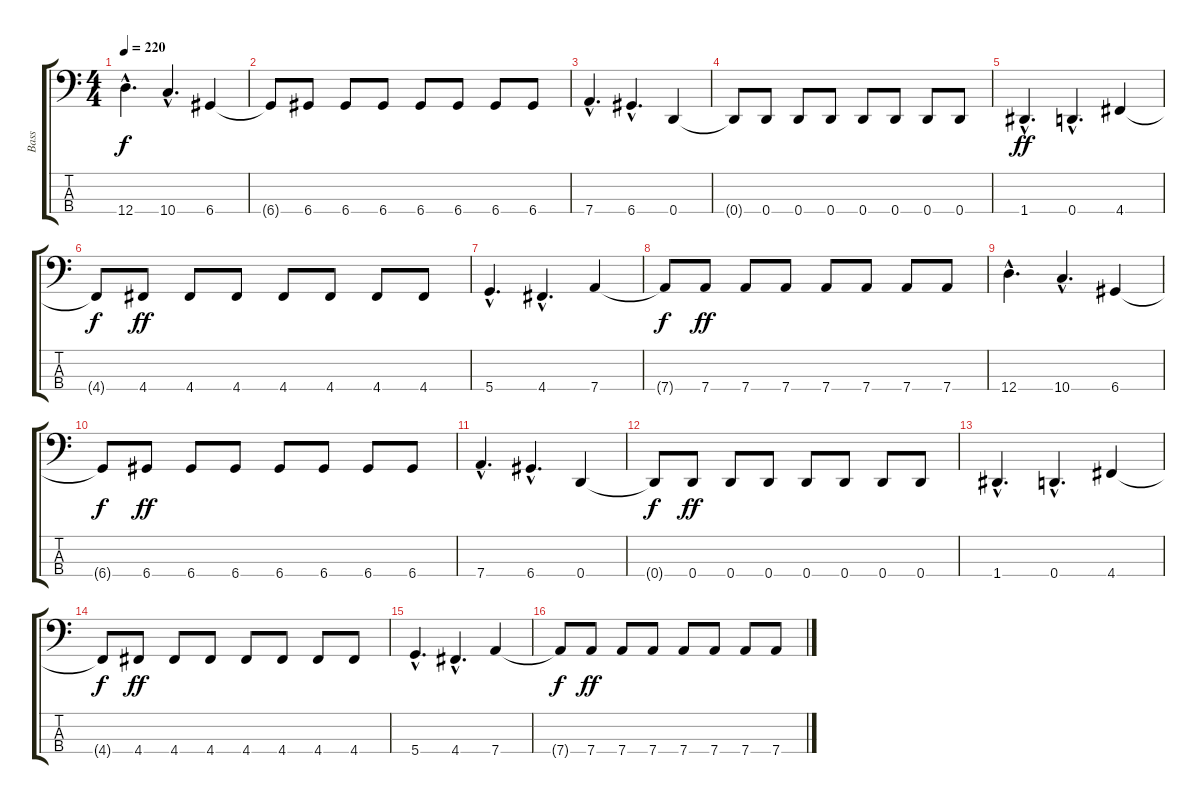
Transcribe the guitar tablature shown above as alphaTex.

\track ("Bass" "Bass") {instrument electricbassfinger}
\staff {score tabs}
\tuning (G2 D2 A1 D1) {hide}
\ts (4 4)
\tempo 220
\clef f4
\ks c
12.4{hac}.4{d dy f} 10.4{hac}.4{d} 6.4.4 |
6.4{t}.8 6.4.8 6.4.8 6.4.8 6.4.8 6.4.8 6.4.8 6.4.8 |
7.4{hac}.4{d} 6.4{hac}.4{d} 0.4.4 |
0.4{t}.8 0.4.8 0.4.8 0.4.8 0.4.8 0.4.8 0.4.8 0.4.8 |
1.4{hac}.4{d dy ff instrument overdrivenguitar} 0.4{hac}.4{d} 4.4.4 |
4.4{t}.8{dy f} 4.4.8{dy ff} 4.4.8 4.4.8 4.4.8 4.4.8 4.4.8 4.4.8 |
5.4{hac}.4{d instrument overdrivenguitar} 4.4{hac}.4{d} 7.4.4 |
7.4{t}.8{dy f} 7.4.8{dy ff} 7.4.8 7.4.8 7.4.8 7.4.8 7.4.8 7.4.8 |
12.4{hac}.4{d instrument overdrivenguitar} 10.4{hac}.4{d} 6.4.4 |
6.4{t}.8{dy f} 6.4.8{dy ff} 6.4.8 6.4.8 6.4.8 6.4.8 6.4.8 6.4.8 |
7.4{hac}.4{d instrument overdrivenguitar} 6.4{hac}.4{d} 0.4.4 |
0.4{t}.8{dy f} 0.4.8{dy ff} 0.4.8 0.4.8 0.4.8 0.4.8 0.4.8 0.4.8 |
1.4{hac}.4{d instrument overdrivenguitar} 0.4{hac}.4{d} 4.4.4 |
4.4{t}.8{dy f} 4.4.8{dy ff} 4.4.8 4.4.8 4.4.8 4.4.8 4.4.8 4.4.8 |
5.4{hac}.4{d instrument overdrivenguitar} 4.4{hac}.4{d} 7.4.4 |
7.4{t}.8{dy f} 7.4.8{dy ff} 7.4.8 7.4.8 7.4.8 7.4.8 7.4.8 7.4.8
